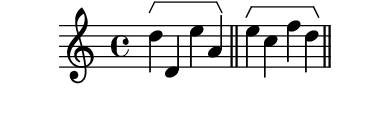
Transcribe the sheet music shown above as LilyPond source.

\version "2.10.33"

\include "../config/lib.ly"

\score {
  \new Staff {
    \time 4/4
    \relative c'' {
      \bracketUp
      \override TextScript #'extra-offset = #'( 0 . 2 )
      d\startGroup^\markup{m1} d, e' a,\stopGroup
      \bar "||"
      e'\startGroup^\markup{m2} c f d\stopGroup
      \bar "||"
    }
  }
  \layout {
    \context {
      \Staff \consists "Horizontal_bracket_engraver"
    }
  }
}
\paper {
  paper-width = 6.6\cm
  paper-height = 2.3\cm
  line-width = 7.5\cm
  top-margin = -.5\cm
  left-margin = .1\cm
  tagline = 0
  indent = 0
}
